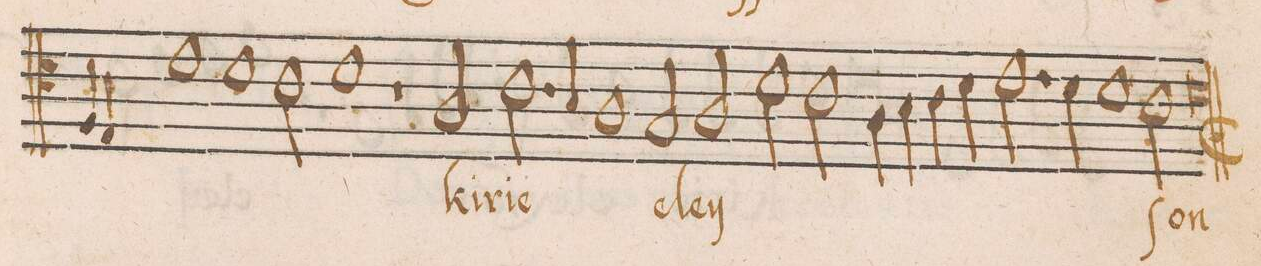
**kern	**text
*I"CANTVS	*
*clefC4	*
*k[]	*
*met(C|)	*
*M2/1	*
4F/	.
4E/	.
1e\	e-
=8-	=8-
1d	-le-
2c\	-y-
=9-	=9-
1d	-ſon
*	*Xij
1r	.
=10-	=10-
2A/	ki-
2.c\	-ri-
4B/	-e
1A\	.
=11-	=11-
2G/	e-
2A/	-ley-
2d\	.
=12-	=12-
2c\	.
4A\	.
4B\	.
4c\	.
4d\	.
2.e\	.
=13-	=13-
4d\	.
1d	.
2c\	-ſon
=14-	=14-
0d;<	.
*-	*-
